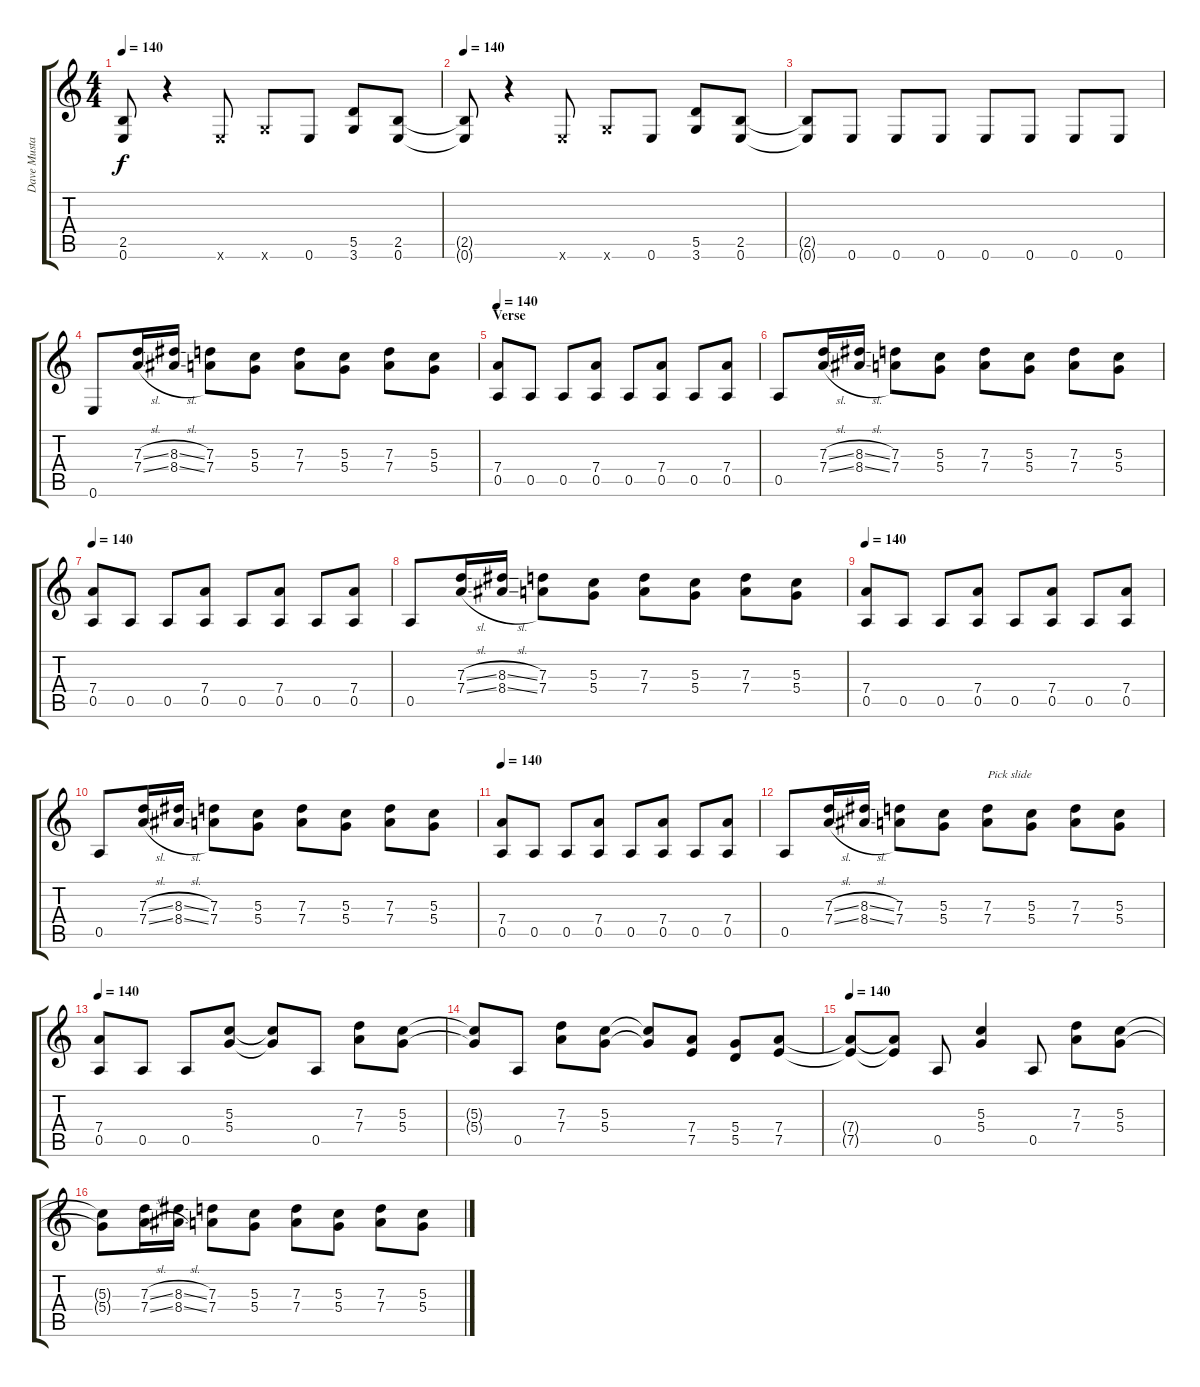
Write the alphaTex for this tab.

\track ("Dave Mustaine" "Dave Musta") {instrument distortionguitar}
\staff {score tabs}
\tuning (E4 B3 G3 D3 A2 E2) {hide}
\ts (4 4)
\tempo 140
\clef g2
\ks c
(2.5{t} 0.6{t}).8{dy f} r.4 0.6{x}.8 3.6{x}.8 0.6.8 (5.5 3.6).8 (2.5 0.6).8 |
\tempo 140
(2.5{t} 0.6{t}).8 r.4 0.6{x}.8 3.6{x}.8 0.6.8 (5.5 3.6).8 (2.5 0.6).8 |
(2.5{t} 0.6{t}).8 0.6.8 0.6.8 0.6.8 0.6.8 0.6.8 0.6.8 0.6.8 |
0.6.8 (7.3{sl} 7.4{sl}).16 (8.3{sl} 8.4{sl}).16 (7.3 7.4).8 (5.3 5.4).8 (7.3 7.4).8 (5.3 5.4).8 (7.3 7.4).8 (5.3 5.4).8 |
\section ("" "Verse")
\tempo 140
(7.4 0.5).8 0.5.8 0.5.8 (7.4 0.5).8 0.5.8 (7.4 0.5).8 0.5.8 (7.4 0.5).8 |
0.5.8 (7.3{sl} 7.4{sl}).16 (8.3{sl} 8.4{sl}).16 (7.3 7.4).8 (5.3 5.4).8 (7.3 7.4).8 (5.3 5.4).8 (7.3 7.4).8 (5.3 5.4).8 |
\tempo 140
(7.4 0.5).8 0.5.8 0.5.8 (7.4 0.5).8 0.5.8 (7.4 0.5).8 0.5.8 (7.4 0.5).8 |
0.5.8 (7.3{sl} 7.4{sl}).16 (8.3{sl} 8.4{sl}).16 (7.3 7.4).8 (5.3 5.4).8 (7.3 7.4).8 (5.3 5.4).8 (7.3 7.4).8 (5.3 5.4).8 |
\tempo 140
(7.4 0.5).8 0.5.8 0.5.8 (7.4 0.5).8 0.5.8 (7.4 0.5).8 0.5.8 (7.4 0.5).8 |
0.5.8 (7.3{sl} 7.4{sl}).16 (8.3{sl} 8.4{sl}).16 (7.3 7.4).8 (5.3 5.4).8 (7.3 7.4).8 (5.3 5.4).8 (7.3 7.4).8 (5.3 5.4).8 |
\tempo 140
(7.4 0.5).8 0.5.8 0.5.8 (7.4 0.5).8 0.5.8 (7.4 0.5).8 0.5.8 (7.4 0.5).8 |
0.5.8 (7.3{sl} 7.4{sl}).16 (8.3{sl} 8.4{sl}).16 (7.3 7.4).8 (5.3 5.4).8 (7.3 7.4).8{txt "Pick slide"} (5.3 5.4).8 (7.3 7.4).8 (5.3 5.4).8 |
\tempo 140
(7.4 0.5).8 0.5.8 0.5.8 (5.3 5.4).8 (5.3{t} 5.4{t}).8 0.5.8 (7.3 7.4).8 (5.3 5.4).8 |
(5.3{t} 5.4{t}).8 0.5.8 (7.3 7.4).8 (5.3 5.4).8 (5.3{t} 5.4{t}).8 (7.4 7.5).8 (5.4 5.5).8 (7.4 7.5).8 |
\tempo 140
(7.4{t} 7.5{t}).8 (7.4{t} 7.5{t}).8 0.5.8 (5.3 5.4).4 0.5.8 (7.3 7.4).8 (5.3 5.4).8 |
(5.3{t} 5.4{t}).8 (7.3{sl} 7.4{sl}).16 (8.3{sl} 8.4{sl}).16 (7.3 7.4).8 (5.3 5.4).8 (7.3 7.4).8 (5.3 5.4).8 (7.3 7.4).8 (5.3 5.4).8
